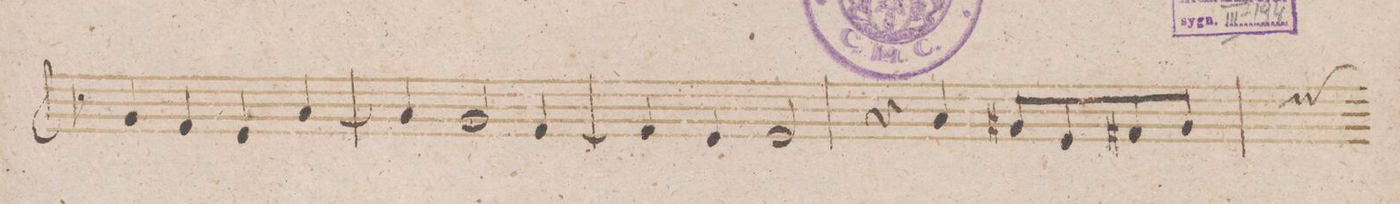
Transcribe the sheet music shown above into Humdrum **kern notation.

**kern	**dynam
*I"Oboe 2do	*
*clefG2	*
*k[b-]	*
*met(c)	*
*M4/4	*
4g/	.
4f/	.
4e/	.
[4a/	.
=236	=236
4a/]	.
2g/	.
[4f/	.
=237	=237
4f/]	.
4e/	.
2e/	.
=238	=238
4r	.
4a/	.
8g#X/L	.
8e/	.
8f#X/	.
8g#/J	.
*custos:ee	*
=239	=239
*-	*-
